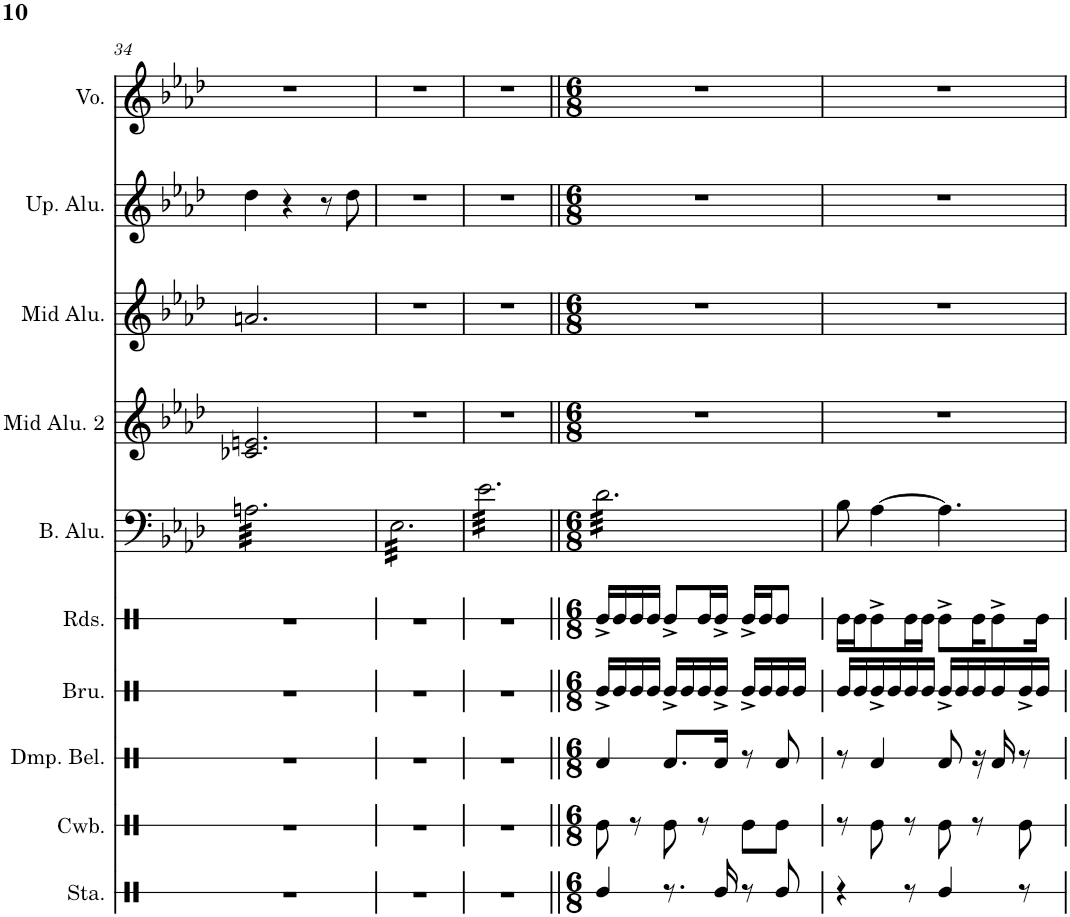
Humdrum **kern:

**kern	**kern	**kern	**kern	**kern	**kern	**kern	**kern	**kern	**kern
*part10	*part9	*part8	*part7	*part6	*part5	*part4	*part3	*part2	*part1
*staff10	*staff9	*staff8	*staff7	*staff6	*staff5	*staff4	*staff3	*staff2	*staff1
*I"Stamp	*I"Metal Dampened Bell	*I"Dampened Bell	*I"Brushes on Dampened Bell	*I"Rods on Dampened Bell	*I"Bass Aluphone	*I"Mid Aluphone 2	*I"Mid Aluphone	*I"Upper Aluphone	*I"Voice
*I'Sta.	*	*I'Dmp. Bel.	*I'Bru.	*I'Rds.	*I'B. Alu.	*I'Mid Alu. 2	*I'Mid Alu.	*I'Up. Alu.	*I'Vo.
!!LO:PB:g=z
*clefX	*clefX	*clefX	*clefX	*clefX	*clefF4	*clefG2	*clefG2	*clefG2	*clefG2
*	*	*	*	*	*Trd-7c-12	*Trd-7c-12	*Trd-7c-12	*Trd-14c-24	*
*k[]	*k[]	*k[]	*k[]	*k[]	*k[b-e-a-d-]	*k[b-e-a-d-]	*k[b-e-a-d-]	*k[b-e-a-d-]	*k[b-e-a-d-]
*M3/4	*M3/4	*M3/4	*M3/4	*M3/4	*M3/4	*M3/4	*M3/4	*M3/4	*M3/4
=34	=34	=34	=34	=34	=34	=34	=34	=34	=34
*	*	*	*	*	*tremolo	*	*	*	*
2.r	2.r	2.r	2.r	2.r	32An\LLL	2.c-X/ 2.en/	2.an/	4dd-\	2.r
.	.	.	.	.	32An\	.	.	.	.
.	.	.	.	.	32An\	.	.	.	.
.	.	.	.	.	32An\	.	.	.	.
.	.	.	.	.	32An\	.	.	.	.
.	.	.	.	.	32An\	.	.	.	.
.	.	.	.	.	32An\	.	.	.	.
.	.	.	.	.	32An\	.	.	.	.
.	.	.	.	.	32An\	.	.	4r	.
.	.	.	.	.	32An\	.	.	.	.
.	.	.	.	.	32An\	.	.	.	.
.	.	.	.	.	32An\	.	.	.	.
.	.	.	.	.	32An\	.	.	.	.
.	.	.	.	.	32An\	.	.	.	.
.	.	.	.	.	32An\	.	.	.	.
.	.	.	.	.	32An\	.	.	.	.
.	.	.	.	.	32An\	.	.	8r	.
.	.	.	.	.	32An\	.	.	.	.
.	.	.	.	.	32An\	.	.	.	.
.	.	.	.	.	32An\	.	.	.	.
.	.	.	.	.	32An\	.	.	8dd-\	.
.	.	.	.	.	32An\	.	.	.	.
.	.	.	.	.	32An\	.	.	.	.
.	.	.	.	.	32An\JJJ	.	.	.	.
=35	=35	=35	=35	=35	=35	=35	=35	=35	=35
2.r	2.r	2.r	2.r	2.r	32E-\LLL	2.r	2.r	2.r	2.r
.	.	.	.	.	32E-\	.	.	.	.
.	.	.	.	.	32E-\	.	.	.	.
.	.	.	.	.	32E-\	.	.	.	.
.	.	.	.	.	32E-\	.	.	.	.
.	.	.	.	.	32E-\	.	.	.	.
.	.	.	.	.	32E-\	.	.	.	.
.	.	.	.	.	32E-\	.	.	.	.
.	.	.	.	.	32E-\	.	.	.	.
.	.	.	.	.	32E-\	.	.	.	.
.	.	.	.	.	32E-\	.	.	.	.
.	.	.	.	.	32E-\	.	.	.	.
.	.	.	.	.	32E-\	.	.	.	.
.	.	.	.	.	32E-\	.	.	.	.
.	.	.	.	.	32E-\	.	.	.	.
.	.	.	.	.	32E-\	.	.	.	.
.	.	.	.	.	32E-\	.	.	.	.
.	.	.	.	.	32E-\	.	.	.	.
.	.	.	.	.	32E-\	.	.	.	.
.	.	.	.	.	32E-\	.	.	.	.
.	.	.	.	.	32E-\	.	.	.	.
.	.	.	.	.	32E-\	.	.	.	.
.	.	.	.	.	32E-\	.	.	.	.
.	.	.	.	.	32E-\JJJ	.	.	.	.
=36	=36	=36	=36	=36	=36	=36	=36	=36	=36
2.r	2.r	2.r	2.r	2.r	32e-\LLL	2.r	2.r	2.r	2.r
.	.	.	.	.	32e-\	.	.	.	.
.	.	.	.	.	32e-\	.	.	.	.
.	.	.	.	.	32e-\	.	.	.	.
.	.	.	.	.	32e-\	.	.	.	.
.	.	.	.	.	32e-\	.	.	.	.
.	.	.	.	.	32e-\	.	.	.	.
.	.	.	.	.	32e-\	.	.	.	.
.	.	.	.	.	32e-\	.	.	.	.
.	.	.	.	.	32e-\	.	.	.	.
.	.	.	.	.	32e-\	.	.	.	.
.	.	.	.	.	32e-\	.	.	.	.
.	.	.	.	.	32e-\	.	.	.	.
.	.	.	.	.	32e-\	.	.	.	.
.	.	.	.	.	32e-\	.	.	.	.
.	.	.	.	.	32e-\	.	.	.	.
.	.	.	.	.	32e-\	.	.	.	.
.	.	.	.	.	32e-\	.	.	.	.
.	.	.	.	.	32e-\	.	.	.	.
.	.	.	.	.	32e-\	.	.	.	.
.	.	.	.	.	32e-\	.	.	.	.
.	.	.	.	.	32e-\	.	.	.	.
.	.	.	.	.	32e-\	.	.	.	.
.	.	.	.	.	32e-\JJJ	.	.	.	.
=37||	=37||	=37||	=37||	=37||	=37||	=37||	=37||	=37||	=37||
*M6/8	*M6/8	*M6/8	*M6/8	*M6/8	*M6/8	*M6/8	*M6/8	*M6/8	*M6/8
4Re/	8Re\	4Rd/	16Re^/LL	16Re^/LL	32d-\LLL	2.r	2.r	2.r	2.r
.	.	.	.	.	32d-\	.	.	.	.
.	.	.	16Re/	16Re/	32d-\	.	.	.	.
.	.	.	.	.	32d-\	.	.	.	.
.	8r	.	16Re/	16Re/	32d-\	.	.	.	.
.	.	.	.	.	32d-\	.	.	.	.
.	.	.	16Re/JJ	16Re/JJ	32d-\	.	.	.	.
.	.	.	.	.	32d-\	.	.	.	.
8.r	8Re\	8.Rd/L	16Re^/LL	8Re^/L	32d-\	.	.	.	.
.	.	.	.	.	32d-\	.	.	.	.
.	.	.	16Re/	.	32d-\	.	.	.	.
.	.	.	.	.	32d-\	.	.	.	.
.	8r	.	16Re/	16Re/L	32d-\	.	.	.	.
.	.	.	.	.	32d-\	.	.	.	.
16Re/	.	16Rd/Jk	16Re^/JJ	16Re^/JJ	32d-\	.	.	.	.
.	.	.	.	.	32d-\	.	.	.	.
8r	8Re\L	8r	16Re^/LL	16Re^/LL	32d-\	.	.	.	.
.	.	.	.	.	32d-\	.	.	.	.
.	.	.	16Re/	16Re/J	32d-\	.	.	.	.
.	.	.	.	.	32d-\	.	.	.	.
8Re/	8Re\J	8Rd/	16Re/	8Re/J	32d-\	.	.	.	.
.	.	.	.	.	32d-\	.	.	.	.
.	.	.	16Re/JJ	.	32d-\	.	.	.	.
.	.	.	.	.	32d-\JJJ	.	.	.	.
*	*	*	*	*	*Xtremolo	*	*	*	*
=38	=38	=38	=38	=38	=38	=38	=38	=38	=38
4r	8r	8r	16Re/LL	16Re\LL	8B-\	2.r	2.r	2.r	2.r
.	.	.	16Re/	16Re\J	.	.	.	.	.
.	8Re\	4Rd/	16Re^/	8Re^\	[4A-\	.	.	.	.
.	.	.	16Re/	.	.	.	.	.	.
8r	8r	.	16Re/	16Re\L	.	.	.	.	.
.	.	.	16Re/JJ	16Re\JJ	.	.	.	.	.
4Re/	8Re\	8Rd/	16Re^/LL	8Re^\L	4.A-\]	.	.	.	.
.	.	.	16Re/	.	.	.	.	.	.
.	8r	16r	16Re/	16Re\K	.	.	.	.	.
.	.	16Rd/	16Re/	8Re^\	.	.	.	.	.
8r	8Re\	8r	16Re^/	.	.	.	.	.	.
.	.	.	16Re/JJ	16Re\Jk	.	.	.	.	.
=	=	=	=	=	=	=	=	=	=
*-	*-	*-	*-	*-	*-	*-	*-	*-	*-
